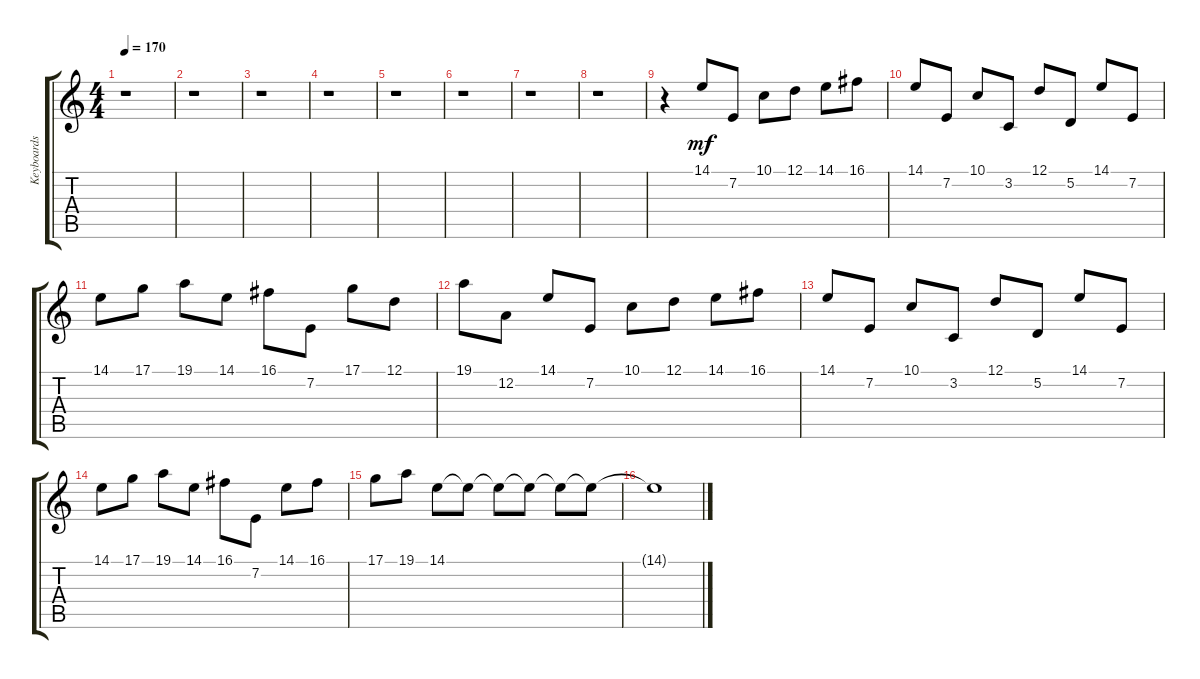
\track ("Keyboards 2" "Keyboards ") {instrument electricpiano2}
\staff {score tabs}
\tuning (D4 A3 F3 C3 G2 C2) {hide}
\ts (4 4)
\tempo 170
\clef g2
\ks c
r.1{dy mf} |
r.1 |
r.1 |
r.1 |
r.1 |
r.1 |
r.1 |
r.1 |
r.4 14.1.8 7.2.8 10.1.8 12.1.8 14.1.8 16.1.8 |
14.1.8 7.2.8 10.1.8 3.2.8 12.1.8 5.2.8 14.1.8 7.2.8 |
14.1.8 17.1.8 19.1.8 14.1.8 16.1.8 7.2.8 17.1.8 12.1.8 |
19.1.8 12.2.8 14.1.8 7.2.8 10.1.8 12.1.8 14.1.8 16.1.8 |
14.1.8 7.2.8 10.1.8 3.2.8 12.1.8 5.2.8 14.1.8 7.2.8 |
14.1.8 17.1.8 19.1.8 14.1.8 16.1.8 7.2.8 14.1.8 16.1.8 |
17.1.8 19.1.8 14.1.8 14.1{t}.8 14.1{t}.8 14.1{t}.8 14.1{t}.8 14.1{t}.8 |
14.1{t}.1
